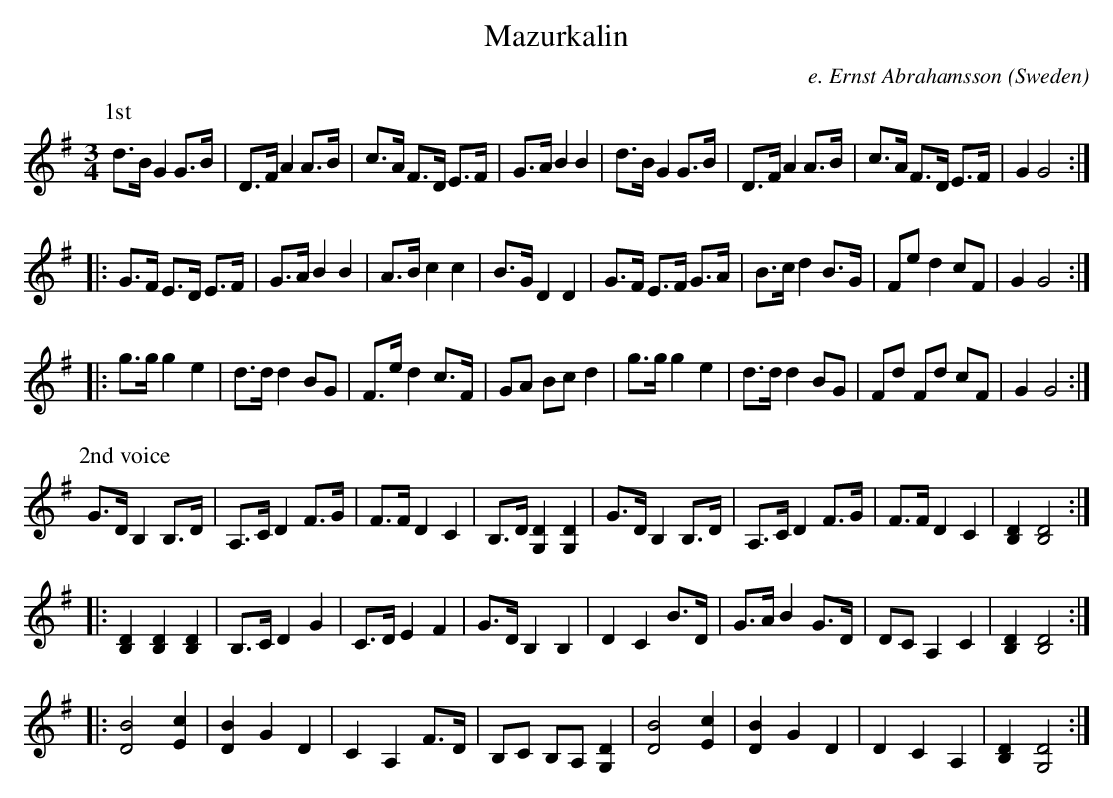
X:1
T:Mazurkalin
O:Sweden
C:e. Ernst Abrahamsson
M:3/4
K:G
P:1st
d>B G2 G>B| D>F A2 A>B| c>A F>D E>F| G>A B2 B2|\
d>B G2 G>B| D>F A2 A>B| c>A F>D E>F| G2 G4::
G>F E>D E>F| G>A B2 B2| A>B c2c2| B>G D2D2|\
G>F E>F G>A| B>c d2 B>G| Fe d2 cF| G2 G4 ::
g>g g2 e2| d>d d2 BG| F>e d2 c>F| GA Bc d2|\
g>g g2 e2| d>d d2 BG| Fd Fd cF| G2 G4:|
P:2nd voice
G>D B,2 B,>D| A,>C D2 F>G| F>F D2C2| B,>D [G,2D2] [G,2D2]|\
G>D B,2 B,>D| A,>C D2 F>G| F>F D2 C2| [B,2D2] [B,4D4] ::
[B,2D2] [B,2D2] [B,2D2] | B,>C D2 G2| C>D E2 F2| G>D B,2 B,2|\
D2C2 B>D| G>A B2 G>D| DC A,2 C2| [B,2D2] [B,4D4] ::
[D4B4] [E2c2]| [D2B2] G2D2| C2 A,2 F>D| B,C B,A, [G,2D2]| \
[D4B4] [E2c2]| [D2B2] G2D2| D2C2 A,2| [B,2D2] [G,4D4] :|
